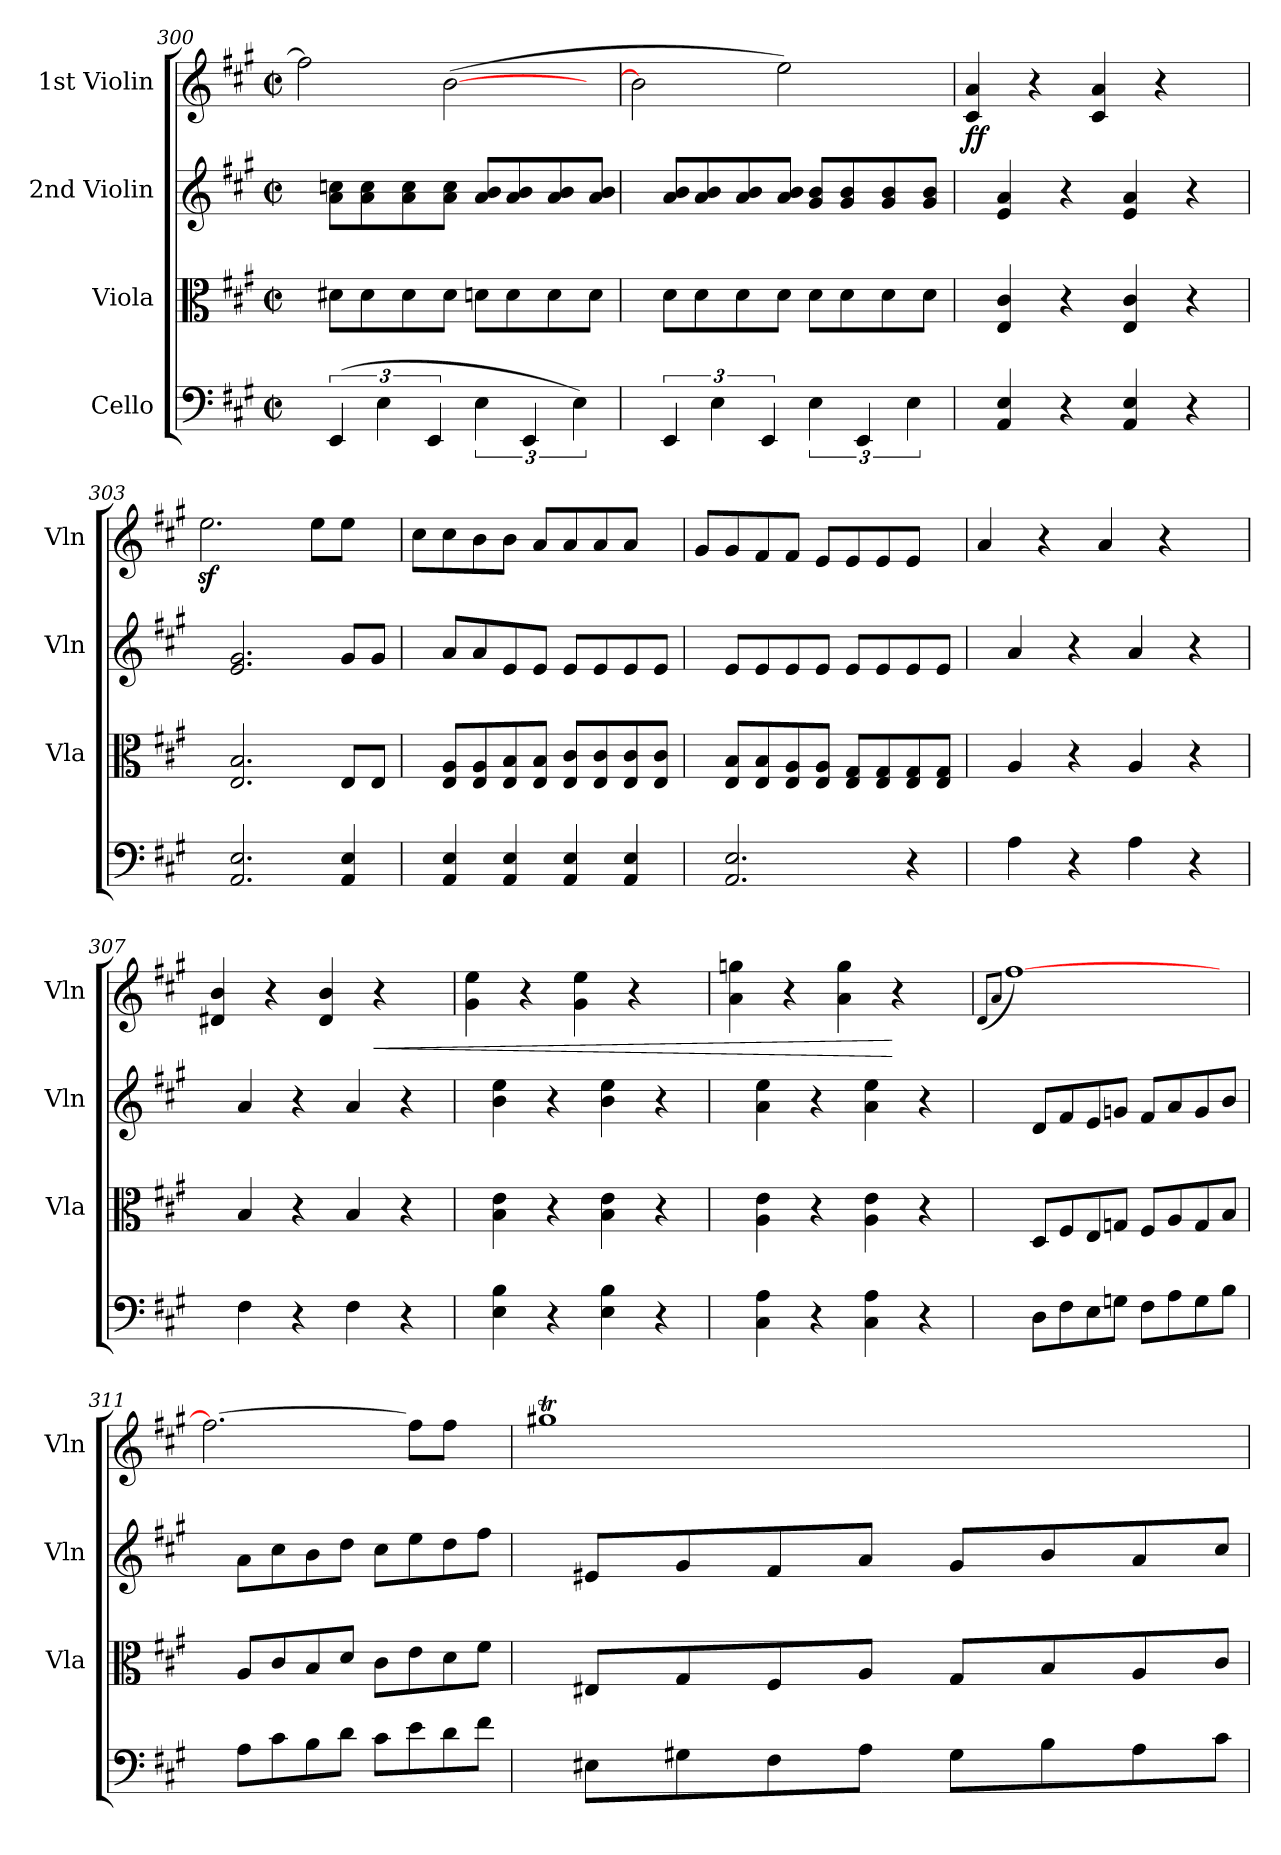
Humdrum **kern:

**kern	**kern	**kern	**kern	**dynam
*part4	*part3	*part2	*part1	*part1
*staff4	*staff3	*staff2	*staff1	*staff1
*I"Cello	*I"Viola	*I"2nd Violin	*I"1st Violin	*
*	*I'Vla	*I'Vln	*I'Vln	*
*clefF4	*clefC3	*clefG2	*clefG2	*
*k[f#c#g#]	*k[f#c#g#]	*k[f#c#g#]	*k[f#c#g#]	*
*A:	*A:	*A:	*A:	*
*M2/2	*M2/2	*M2/2	*M2/2	*
*met(c|)	*met(c|)	*met(c|)	*met(c|)	*
=300	=300	=300	=300	=300
8ryy	8ryy	8ryy	2ff#]	.
(6EE	8d#XL	8a 8ccnL	.	.
.	8d#	8a 8cc	.	.
6E	.	.	.	.
.	8d#	8a 8cc	.	.
6EE	.	.	.	.
.	8d#J	8a 8ccJ	([2b	.
6E	8dnL	8a 8bL	.	.
.	8d	8a 8b	.	.
6EE	.	.	.	.
.	8d	8a 8b	.	.
6E)	.	.	.	.
.	8dJ	8a 8bJ	8ryy	.
=301	=301	=301	=301	=301
8ryy	8ryy	8ryy	2b]	.
6EE	8dL	8a 8bL	.	.
.	8d	8a 8b	.	.
6E	.	.	.	.
.	8d	8a 8b	.	.
6EE	.	.	.	.
.	8dJ	8a 8bJ	2ee)	.
6E	8dL	8g# 8bL	.	.
.	8d	8g# 8b	.	.
6EE	.	.	.	.
.	8d	8g# 8b	.	.
6E	.	.	.	.
.	8dJ	8g# 8bJ	8ryy	.
=302	=302	=302	=302	=302
8ryy	8ryy	8ryy	4c# 4a	ff
4AA 4E	4E 4c#	4e 4a	.	.
.	.	.	4r	.
4r	4r	4r	.	.
.	.	.	4c# 4a	.
4AA 4E	4E 4c#	4e 4a	.	.
.	.	.	4r	.
4r	4r	4r	.	.
.	.	.	8ryy	.
=303	=303	=303	=303	=303
8ryy	8ryy	8ryy	2.eez	.
2.AA 2.E	2.E 2.B	2.e 2.g#	.	.
.	.	.	8eeL	.
4AA 4E	8EL	8g#L	8eeJ	.
.	8EJ	8g#J	8ryy	.
=304	=304	=304	=304	=304
8ryy	8ryy	8ryy	8cc#L	.
4AA 4E	8E 8AL	8aL	8cc#	.
.	8E 8A	8a	8b	.
4AA 4E	8E 8B	8e	8bJ	.
.	8E 8BJ	8eJ	8aL	.
4AA 4E	8E 8c#L	8eL	8a	.
.	8E 8c#	8e	8a	.
4AA 4E	8E 8c#	8e	8aJ	.
.	8E 8c#J	8eJ	8ryy	.
=305	=305	=305	=305	=305
8ryy	8ryy	8ryy	8g#L	.
2.AA 2.E	8E 8BL	8eL	8g#	.
.	8E 8B	8e	8f#	.
.	8E 8A	8e	8f#J	.
.	8E 8AJ	8eJ	8eL	.
.	8E 8G#L	8eL	8e	.
.	8E 8G#	8e	8e	.
4r	8E 8G#	8e	8eJ	.
.	8E 8G#J	8eJ	8ryy	.
=306	=306	=306	=306	=306
8ryy	8ryy	8ryy	4a	.
4A	4A	4a	.	.
.	.	.	4r	.
4r	4r	4r	.	.
.	.	.	4a	.
4A	4A	4a	.	.
.	.	.	4r	.
4r	4r	4r	.	.
.	.	.	8ryy	.
=307	=307	=307	=307	=307
8ryy	8ryy	8ryy	4d#X 4b	.
4F#	4B	4a	.	.
.	.	.	4r	.
4r	4r	4r	.	.
.	.	.	4d# 4b	.
4F#	4B	4a	.	.
!	!	!	!	!LO:HP:b
.	.	.	4r	<
4r	4r	4r	.	.
.	.	.	8ryy	.
=308	=308	=308	=308	=308
8ryy	8ryy	8ryy	4g# 4ee	.
4E 4B	4B 4e	4b 4ee	.	.
.	.	.	4r	.
4r	4r	4r	.	.
.	.	.	4g# 4ee	.
4E 4B	4B 4e	4b 4ee	.	.
.	.	.	4r	.
4r	4r	4r	.	.
.	.	.	8ryy	.
=309	=309	=309	=309	=309
8ryy	8ryy	8ryy	4a 4ggn	.
4C# 4A	4A 4e	4a 4ee	.	.
.	.	.	4r	.
4r	4r	4r	.	.
.	.	.	4a 4gg	.
4C# 4A	4A 4e	4a 4ee	.	.
.	.	.	4r	[
4r	4r	4r	.	.
.	.	.	8ryy	.
=310	=310	=310	=310	=310
.	.	.	(8qqd/L	.
.	.	.	8qqa/J	.
8ryy	8ryy	8ryy	[1ff#)	.
8DL	8DL	8dL	.	.
8F#	8F#	8f#	.	.
8E	8E	8e	.	.
8GnJ	8GnJ	8gnJ	.	.
8F#L	8F#L	8f#L	.	.
8A	8A	8a	.	.
8G	8G	8g	.	.
8BJ	8BJ	8bJ	8ryy	.
=311	=311	=311	=311	=311
8ryy	8ryy	8ryy	2.ff#_	.
8AL	8AL	8aL	.	.
8c#	8c#	8cc#	.	.
8B	8B	8b	.	.
8dJ	8dJ	8ddJ	.	.
8c#L	8c#L	8cc#L	.	.
8e	8e	8ee	8ff#L]	.
8d	8d	8dd	8ff#J	.
8f#J	8f#J	8ff#J	8ryy	.
=312	=312	=312	=312	=312
*	*	*	*^	*
8ryy	8ryy	8ryy	1gg#Xt	8gg#yy	.
8E#XL	8E#XL	8e#XL	.	32aayy	.
.	.	.	.	32gg#yy	.
.	.	.	.	32aayy	.
.	.	.	.	32gg#yy	.
8G#X	8G#	8g#	.	32aayy	.
.	.	.	.	32gg#yy	.
.	.	.	.	32aayy	.
.	.	.	.	32gg#yy	.
8F#	8F#	8f#	.	32aayy	.
.	.	.	.	32gg#yy	.
.	.	.	.	32aayy	.
.	.	.	.	32gg#yy	.
8AJ	8AJ	8aJ	.	32aayy	.
.	.	.	.	32gg#yy	.
.	.	.	.	32aayy	.
.	.	.	.	32gg#yy	.
8G#L	8G#L	8g#L	.	32aayy	.
.	.	.	.	32gg#yy	.
.	.	.	.	32aayy	.
.	.	.	.	32gg#yy	.
8B	8B	8b	.	32aayy	.
.	.	.	.	32gg#yy	.
.	.	.	.	32aayy	.
.	.	.	.	32gg#yy	.
8A	8A	8a	.	32aayy	.
.	.	.	.	32gg#yy	.
.	.	.	.	32aayy	.
.	.	.	.	32gg#yy	.
8c#J	8c#J	8cc#J	8ryy	8ryy	.
*	*	*	*v	*v	*
=	=	=	=	=
*-	*-	*-	*-	*-
